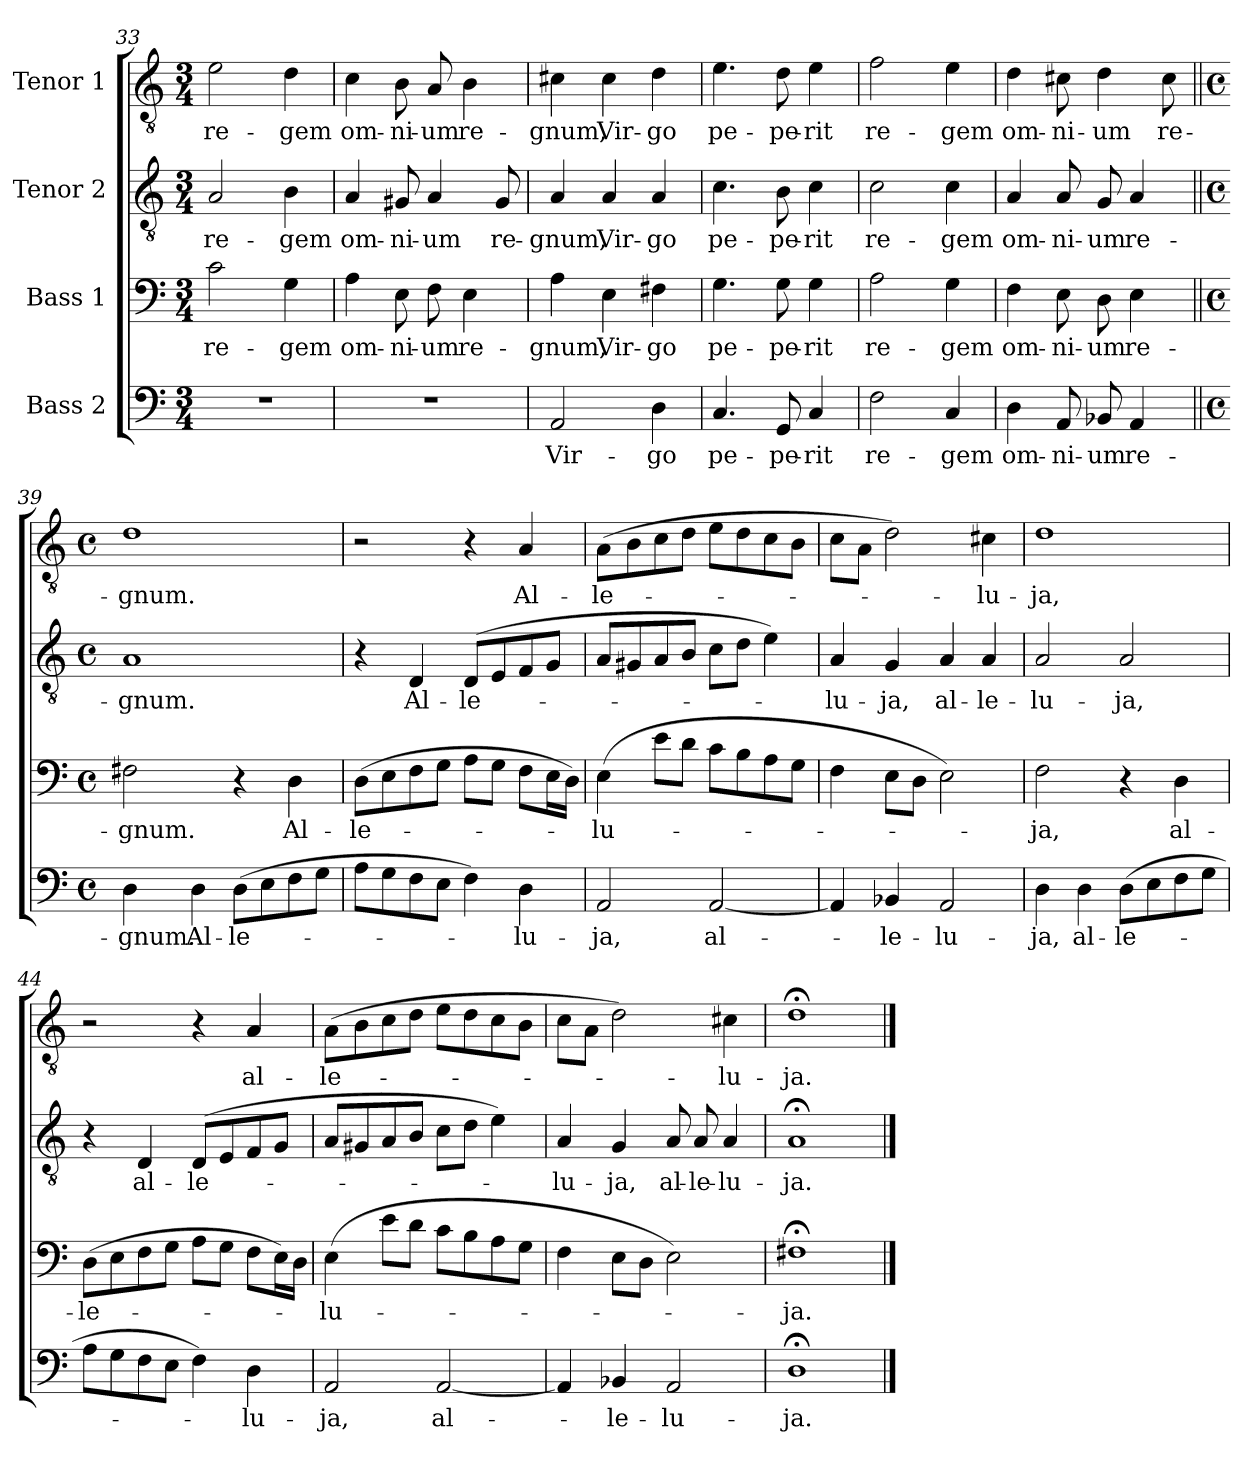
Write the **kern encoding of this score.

**kern	**text	**kern	**text	**kern	**text	**kern	**text
*part4	*part4	*part3	*part3	*part2	*part2	*part1	*part1
*staff4	*staff4	*staff3	*staff3	*staff2	*staff2	*staff1	*staff1
*I"Bass 2	*	*I"Bass 1	*	*I"Tenor 2	*	*I"Tenor 1	*
*clefF4	*	*clefF4	*	*clefGv2	*	*clefGv2	*
*k[]	*	*k[]	*	*k[]	*	*k[]	*
*C:	*	*C:	*	*C:	*	*C:	*
*M3/4	*	*M3/4	*	*M3/4	*	*M3/4	*
=33	=33	=33	=33	=33	=33	=33	=33
2.r	.	2c\	re-	2A/	re-	2e\	re-
.	.	4G\	-gem	4B\	-gem	4d\	-gem
=34	=34	=34	=34	=34	=34	=34	=34
2.r	.	4A\	om-	4A/	om-	4c\	om-
.	.	8E\	-ni-	8G#X/	-ni-	8B\	-ni-
.	.	8F\	-um	4A/	-um	8A/	-um
.	.	4E\	re-	.	.	4B\	re-
.	.	.	.	8G#/	re-	.	.
=35	=35	=35	=35	=35	=35	=35	=35
2AA/	Vir-	4A\	gnum,	4A/	gnum,	4c#X\	-gnum,
.	.	4E\	Vir-	4A/	Vir-	4c#\	Vir-
4D\	-go	4F#X\	-go	4A/	-go	4d\	-go
=36	=36	=36	=36	=36	=36	=36	=36
4.C/	pe-	4.G\	pe-	4.c\	pe-	4.e\	pe-
8GG/	-pe-	8G\	-pe-	8B\	-pe-	8d\	-pe-
4C/	-rit	4G\	-rit	4c\	-rit	4e\	-rit
!!LO:LB:g=z
=37	=37	=37	=37	=37	=37	=37	=37
2F\	re-	2A\	re-	2c\	re-	2f\	re-
4C/	-gem	4G\	-gem	4c\	-gem	4e\	-gem
=38	=38	=38	=38	=38	=38	=38	=38
4D\	om-	4F\	om-	4A/	om-	4d\	om-
8AA/	-ni-	8E\	-ni-	8A/	-ni-	8c#X\	-ni-
8BB-X/	-um	8D\	-um	8G/	-um	4d\	-um
4AA/	re-	4E\	re-	4A/	re-	.	.
.	.	.	.	.	.	8c#\	re-
=39||	=39||	=39||	=39||	=39||	=39||	=39||	=39||
*M4/4	*	*M4/4	*	*M4/4	*	*M4/4	*
*met(c)	*	*met(c)	*	*met(c)	*	*met(c)	*
4D\	-gnum.	2F#X\	-gnum.	1A	-gnum.	1d	-gnum.
4D\	Al-	.	.	.	.	.	.
(8D\L	-le-	4r	.	.	.	.	.
8E\	.	.	.	.	.	.	.
8F\	.	4D\	Al-	.	.	.	.
8G\J	.	.	.	.	.	.	.
=40	=40	=40	=40	=40	=40	=40	=40
8A\L	.	(8D\L	-le-	4r	.	2r	.
8G\	.	8E\	.	.	.	.	.
8F\	.	8F\	.	4D/	Al-	.	.
8E\J	.	8G\J	.	.	.	.	.
4F\)	.	8A\L	.	(8D/L	-le-	4r	.
.	.	8G\J	.	8E/	.	.	.
4D\	-lu-	8F\L	.	8F/	.	4A/	Al-
.	.	16E\L	.	8G/J	.	.	.
.	.	16D\JJ)	.	.	.	.	.
=41	=41	=41	=41	=41	=41	=41	=41
2AA/	-ja,	(4E\	-lu-	8A/L	.	(8A\L	-le-
.	.	.	.	8G#X/	.	8B\	.
.	.	8e\L	.	8A/	.	8c\	.
.	.	8d\J	.	8B/J	.	8d\J	.
[2AA/	al-	8c\L	.	8c\L	.	8e\L	.
.	.	8B\	.	8d\J	.	8d\	.
.	.	8A\	.	4e\)	.	8c\	.
.	.	8G\J	.	.	.	8B\J	.
=42	=42	=42	=42	=42	=42	=42	=42
4AA/]	.	4F\	.	4A/	-lu-	8c\L	.
.	.	.	.	.	.	8A\J	.
4BB-X/	-le-	8E\L	.	4G/	-ja,	2d\)	.
.	.	8D\J	.	.	.	.	.
2AA/	-lu-	2E\)	.	4A/	al-	.	.
.	.	.	.	4A/	-le-	4c#X\	-lu-
!!LO:LB:g=z
=43	=43	=43	=43	=43	=43	=43	=43
4D\	-ja,	2F\	-ja,	2A/	-lu-	1d	-ja,
4D\	al-	.	.	.	.	.	.
(8D\L	-le-	4r	.	2A/	-ja,	.	.
8E\	.	.	.	.	.	.	.
8F\	.	4D\	al-	.	.	.	.
8G\J	.	.	.	.	.	.	.
=44	=44	=44	=44	=44	=44	=44	=44
8A\L	.	(8D\L	-le-	4r	.	2r	.
8G\	.	8E\	.	.	.	.	.
8F\	.	8F\	.	4D/	al-	.	.
8E\J	.	8G\J	.	.	.	.	.
4F\)	.	8A\L	.	(8D/L	-le-	4r	.
.	.	8G\J	.	8E/	.	.	.
4D\	-lu-	8F\L	.	8F/	.	4A/	al-
.	.	16E\L)	.	8G/J	.	.	.
.	.	16D\JJ	.	.	.	.	.
=45	=45	=45	=45	=45	=45	=45	=45
2AA/	-ja,	(4E\	-lu-	8A/L	.	(8A\L	-le-
.	.	.	.	8G#X/	.	8B\	.
.	.	8e\L	.	8A/	.	8c\	.
.	.	8d\J	.	8B/J	.	8d\J	.
[2AA/	al-	8c\L	.	8c\L	.	8e\L	.
.	.	8B\	.	8d\J	.	8d\	.
.	.	8A\	.	4e\)	.	8c\	.
.	.	8G\J	.	.	.	8B\J	.
=46	=46	=46	=46	=46	=46	=46	=46
4AA/]	.	4F\	.	4A/	-lu-	8c\L	.
.	.	.	.	.	.	8A\J	.
4BB-X/	-le-	8E\L	.	4G/	-ja,	2d\)	.
.	.	8D\J	.	.	.	.	.
2AA/	-lu-	2E\)	.	8A/	al-	.	.
.	.	.	.	8A/	-le-	.	.
.	.	.	.	4A/	-lu-	4c#X\	-lu-
=47	=47	=47	=47	=47	=47	=47	=47
1D;<	-ja.	1F#X;<	-ja.	1A;<	-ja.	1d;<	-ja.
==	==	==	==	==	==	==	==
*-	*-	*-	*-	*-	*-	*-	*-
